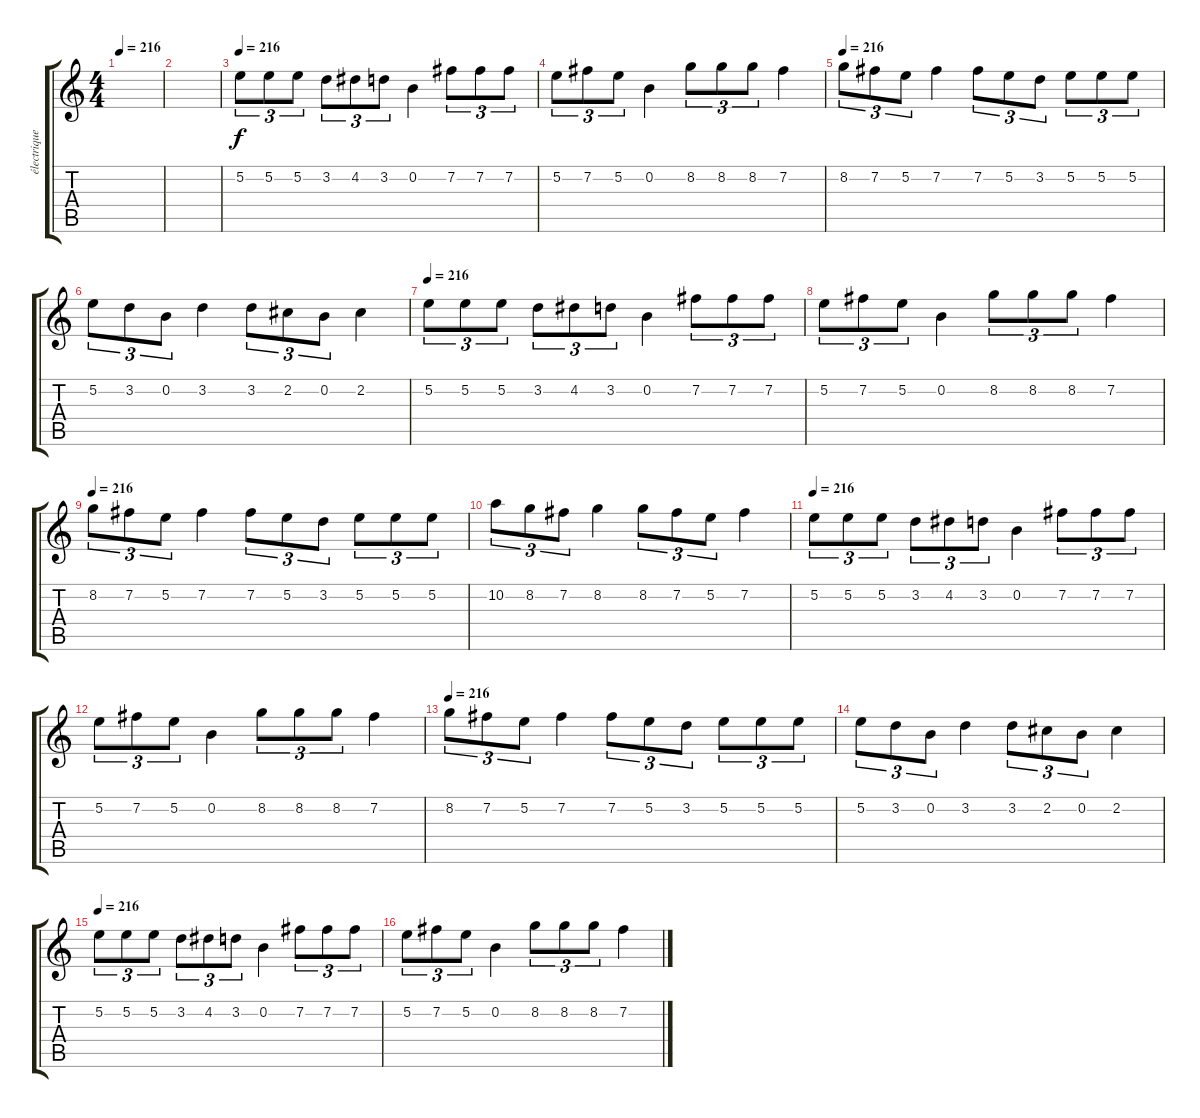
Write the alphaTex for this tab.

\track ("électrique 2" "électrique") {instrument electricguitarjazz}
\staff {score tabs}
\tuning (E4 B3 G3 D3 A2 E2) {hide}
\ts (4 4)
\tempo 216
\clef g2
\ks c
|
|
\tempo 216
5.2.8{tu (3 2) instrument overdrivenguitar} 5.2.8{tu (3 2)} 5.2.8{tu (3 2)} 3.2.8{tu (3 2)} 4.2.8{tu (3 2)} 3.2.8{tu (3 2)} 0.2.4 7.2.8{tu (3 2)} 7.2.8{tu (3 2)} 7.2.8{tu (3 2)} |
5.2.8{tu (3 2)} 7.2.8{tu (3 2)} 5.2.8{tu (3 2)} 0.2.4 8.2.8{tu (3 2)} 8.2.8{tu (3 2)} 8.2.8{tu (3 2)} 7.2.4 |
\tempo 216
8.2.8{tu (3 2)} 7.2.8{tu (3 2)} 5.2.8{tu (3 2)} 7.2.4 7.2.8{tu (3 2)} 5.2.8{tu (3 2)} 3.2.8{tu (3 2)} 5.2.8{tu (3 2)} 5.2.8{tu (3 2)} 5.2.8{tu (3 2)} |
5.2.8{tu (3 2)} 3.2.8{tu (3 2)} 0.2.8{tu (3 2)} 3.2.4 3.2.8{tu (3 2)} 2.2.8{tu (3 2)} 0.2.8{tu (3 2)} 2.2.4 |
\tempo 216
5.2.8{tu (3 2)} 5.2.8{tu (3 2)} 5.2.8{tu (3 2)} 3.2.8{tu (3 2)} 4.2.8{tu (3 2)} 3.2.8{tu (3 2)} 0.2.4 7.2.8{tu (3 2)} 7.2.8{tu (3 2)} 7.2.8{tu (3 2)} |
5.2.8{tu (3 2)} 7.2.8{tu (3 2)} 5.2.8{tu (3 2)} 0.2.4 8.2.8{tu (3 2)} 8.2.8{tu (3 2)} 8.2.8{tu (3 2)} 7.2.4 |
\tempo 216
8.2.8{tu (3 2)} 7.2.8{tu (3 2)} 5.2.8{tu (3 2)} 7.2.4 7.2.8{tu (3 2)} 5.2.8{tu (3 2)} 3.2.8{tu (3 2)} 5.2.8{tu (3 2)} 5.2.8{tu (3 2)} 5.2.8{tu (3 2)} |
10.2.8{tu (3 2)} 8.2.8{tu (3 2)} 7.2.8{tu (3 2)} 8.2.4 8.2.8{tu (3 2)} 7.2.8{tu (3 2)} 5.2.8{tu (3 2)} 7.2.4 |
\tempo 216
5.2.8{tu (3 2)} 5.2.8{tu (3 2)} 5.2.8{tu (3 2)} 3.2.8{tu (3 2)} 4.2.8{tu (3 2)} 3.2.8{tu (3 2)} 0.2.4 7.2.8{tu (3 2)} 7.2.8{tu (3 2)} 7.2.8{tu (3 2)} |
5.2.8{tu (3 2)} 7.2.8{tu (3 2)} 5.2.8{tu (3 2)} 0.2.4 8.2.8{tu (3 2)} 8.2.8{tu (3 2)} 8.2.8{tu (3 2)} 7.2.4 |
\tempo 216
8.2.8{tu (3 2)} 7.2.8{tu (3 2)} 5.2.8{tu (3 2)} 7.2.4 7.2.8{tu (3 2)} 5.2.8{tu (3 2)} 3.2.8{tu (3 2)} 5.2.8{tu (3 2)} 5.2.8{tu (3 2)} 5.2.8{tu (3 2)} |
5.2.8{tu (3 2)} 3.2.8{tu (3 2)} 0.2.8{tu (3 2)} 3.2.4 3.2.8{tu (3 2)} 2.2.8{tu (3 2)} 0.2.8{tu (3 2)} 2.2.4 |
\tempo 216
5.2.8{tu (3 2)} 5.2.8{tu (3 2)} 5.2.8{tu (3 2)} 3.2.8{tu (3 2)} 4.2.8{tu (3 2)} 3.2.8{tu (3 2)} 0.2.4 7.2.8{tu (3 2)} 7.2.8{tu (3 2)} 7.2.8{tu (3 2)} |
5.2.8{tu (3 2)} 7.2.8{tu (3 2)} 5.2.8{tu (3 2)} 0.2.4 8.2.8{tu (3 2)} 8.2.8{tu (3 2)} 8.2.8{tu (3 2)} 7.2.4
